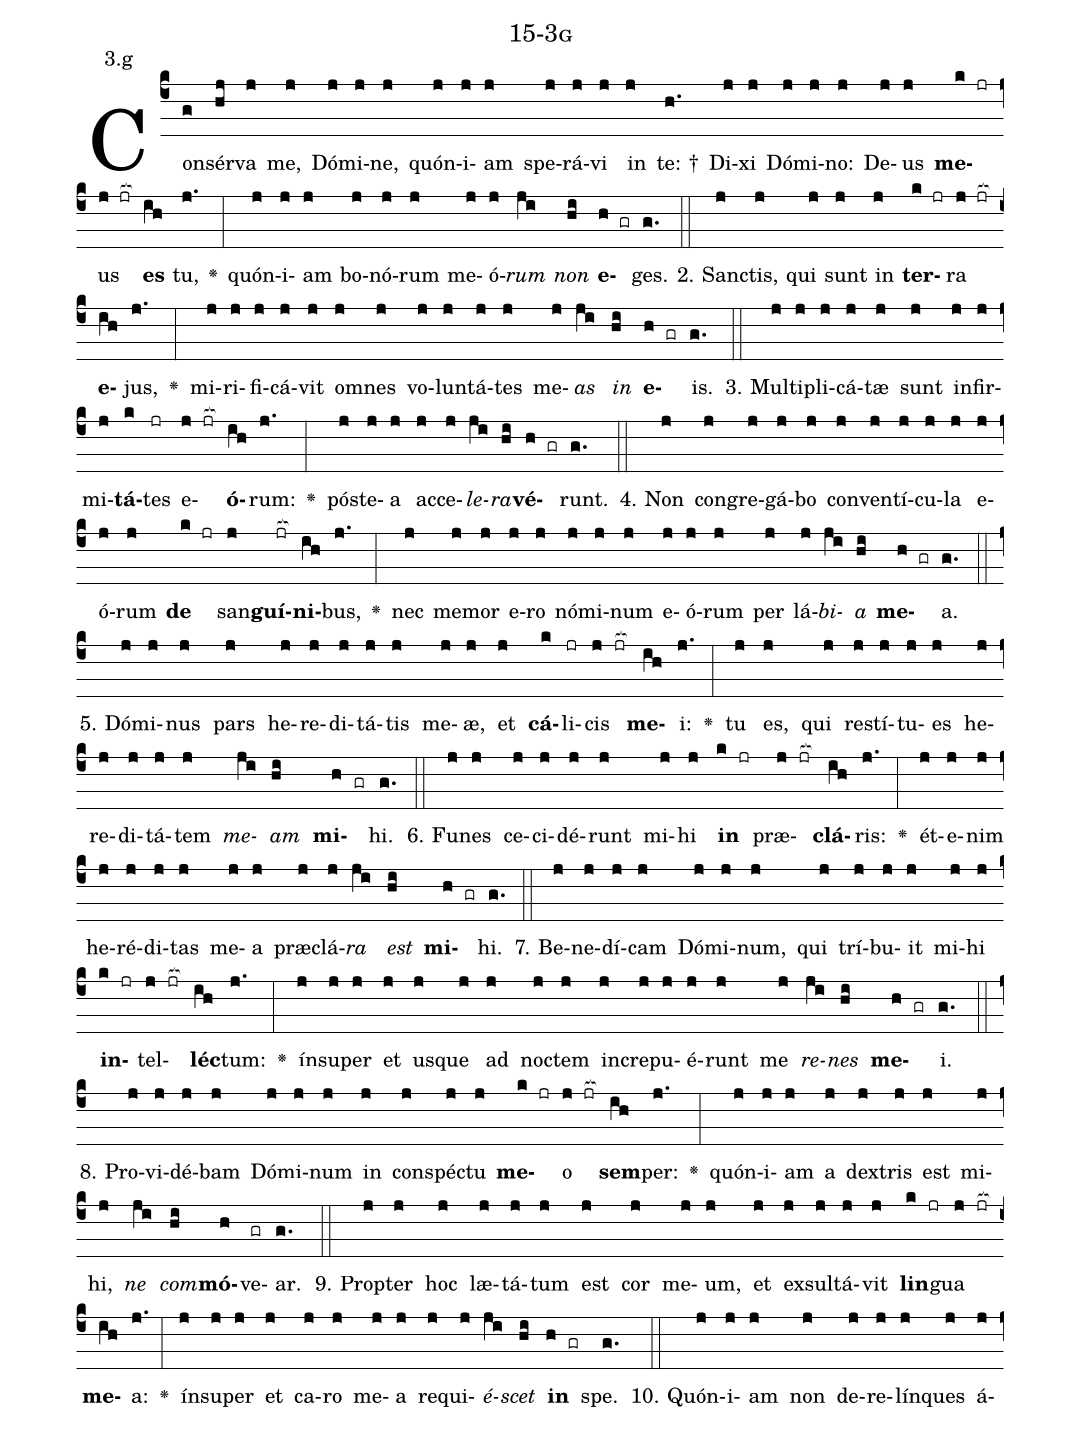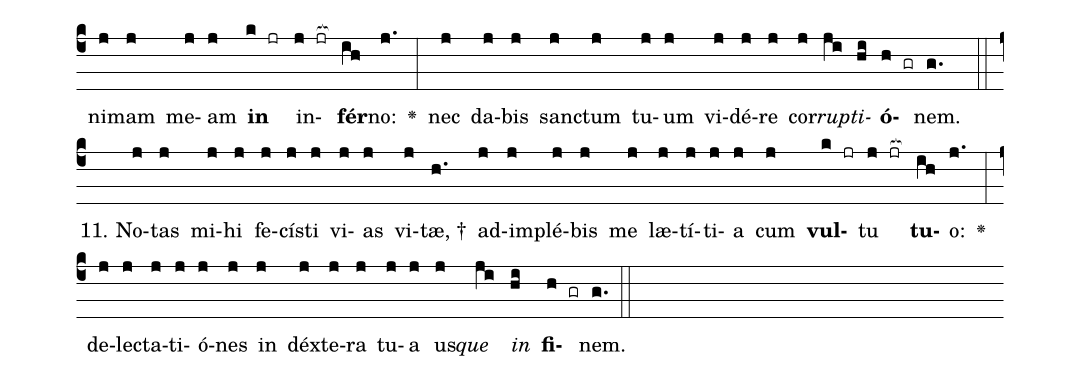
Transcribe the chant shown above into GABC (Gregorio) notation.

name: 15-3g;
annotation: 3.g;
%%
(c4)Con(g)sér(hj)va(j) me,(j) Dó(j)mi(j)ne,(j) quón(j)i(j)am(j) spe(j)rá(j)vi(j) in(j) te: †(h.) Di(j)xi(j) Dó(j)mi(j)no:(j) De(j)us(j) <b>me</b>(k jr)us(j jr[ocb:1{]) <b>es</b>(ih[ocb:0}]) tu,(j.) <v>\greheightstar</v>(:) quón(j)i(j)am(j) bo(j)nó(j)rum(j) me(j)ó(j)<i>rum</i>(ji) <i>non</i>(hi) <b>e</b>(h gr)ges.(g.) (::)
2. Sanc(j)tis,(j) qui(j) sunt(j) in(j) <b>ter</b>(k jr)ra(j jr[ocb:1{]) <b>e</b>(ih[ocb:0}])jus,(j.) <v>\greheightstar</v>(:) mi(j)ri(j)fi(j)cá(j)vit(j) om(j)nes(j) vo(j)lun(j)tá(j)tes(j) me(j)<i>as</i>(ji) <i>in</i>(hi) <b>e</b>(h gr)is.(g.) (::)
3. Mul(j)ti(j)pli(j)cá(j)tæ(j) sunt(j) in(j)fir(j)mi(j)<b>tá</b>(k)tes(jr) e(j jr[ocb:1{])<b>ó</b>(ih[ocb:0}])rum:(j.) <v>\greheightstar</v>(:) póst(j)e(j)a(j) ac(j)ce(j)<i>le</i>(ji)<i>ra</i>(hi)<b>vé</b>(h gr)runt.(g.) (::)
4. Non(j) con(j)gre(j)gá(j)bo(j) con(j)ven(j)tí(j)cu(j)la(j) e(j)ó(j)rum(j) <b>de</b>(k jr) san(j)<b>guí</b>(jr[ocb:1{])<b>ni</b>(ih[ocb:0}])bus,(j.) <v>\greheightstar</v>(:) nec(j) me(j)mor(j) e(j)ro(j) nó(j)mi(j)num(j) e(j)ó(j)rum(j) per(j) lá(j)<i>bi</i>(ji)<i>a</i>(hi) <b>me</b>(h gr)a.(g.) (::)
5. Dó(j)mi(j)nus(j) pars(j) he(j)re(j)di(j)tá(j)tis(j) me(j)æ,(j) et(j) <b>cá</b>(k)li(jr)cis(j jr[ocb:1{]) <b>me</b>(ih[ocb:0}])i:(j.) <v>\greheightstar</v>(:) tu(j) es,(j) qui(j) re(j)stí(j)tu(j)es(j) he(j)re(j)di(j)tá(j)tem(j) <i>me</i>(ji)<i>am</i>(hi) <b>mi</b>(h gr)hi.(g.) (::)
6. Fu(j)nes(j) ce(j)ci(j)dé(j)runt(j) mi(j)hi(j) <b>in</b>(k jr) præ(j jr[ocb:1{])<b>clá</b>(ih[ocb:0}])ris:(j.) <v>\greheightstar</v>(:) ét(j)e(j)nim(j) he(j)ré(j)di(j)tas(j) me(j)a(j) præ(j)clá(j)<i>ra</i>(ji) <i>est</i>(hi) <b>mi</b>(h gr)hi.(g.) (::)
7. Be(j)ne(j)dí(j)cam(j) Dó(j)mi(j)num,(j) qui(j) trí(j)bu(j)it(j) mi(j)hi(j) <b>in</b>(k jr)tel(j jr[ocb:1{])<b>léc</b>(ih[ocb:0}])tum:(j.) <v>\greheightstar</v>(:) ín(j)su(j)per(j) et(j) us(j)que(j) ad(j) noc(j)tem(j) in(j)cre(j)pu(j)é(j)runt(j) me(j) <i>re</i>(ji)<i>nes</i>(hi) <b>me</b>(h gr)i.(g.) (::)
8. Pro(j)vi(j)dé(j)bam(j) Dó(j)mi(j)num(j) in(j) con(j)spéc(j)tu(j) <b>me</b>(k jr)o(j jr[ocb:1{]) <b>sem</b>(ih[ocb:0}])per:(j.) <v>\greheightstar</v>(:) quón(j)i(j)am(j) a(j) dex(j)tris(j) est(j) mi(j)hi,(j) <i>ne</i>(ji) <i>com</i>(hi)<b>mó</b>(h)ve(gr)ar.(g.) (::)
9. Prop(j)ter(j) hoc(j) læ(j)tá(j)tum(j) est(j) cor(j) me(j)um,(j) et(j) ex(j)sul(j)tá(j)vit(j) <b>lin</b>(k jr)gua(j jr[ocb:1{]) <b>me</b>(ih[ocb:0}])a:(j.) <v>\greheightstar</v>(:) ín(j)su(j)per(j) et(j) ca(j)ro(j) me(j)a(j) re(j)qui(j)<i>é</i>(ji)<i>scet</i>(hi) <b>in</b>(h gr) spe.(g.) (::)
10. Quón(j)i(j)am(j) non(j) de(j)re(j)lín(j)ques(j) á(j)ni(j)mam(j) me(j)am(j) <b>in</b>(k jr) in(j jr[ocb:1{])<b>fér</b>(ih[ocb:0}])no:(j.) <v>\greheightstar</v>(:) nec(j) da(j)bis(j) sanc(j)tum(j) tu(j)um(j) vi(j)dé(j)re(j) cor(j)<i>rup</i>(ji)<i>ti</i>(hi)<b>ó</b>(h gr)nem.(g.) (::)
11. No(j)tas(j) mi(j)hi(j) fe(j)cís(j)ti(j) vi(j)as(j) vi(j)tæ, †(h.) ad(j)im(j)plé(j)bis(j) me(j) læ(j)tí(j)ti(j)a(j) cum(j) <b>vul</b>(k jr)tu(j jr[ocb:1{]) <b>tu</b>(ih[ocb:0}])o:(j.) <v>\greheightstar</v>(:) de(j)lec(j)ta(j)ti(j)ó(j)nes(j) in(j) déx(j)te(j)ra(j) tu(j)a(j) us(j)<i>que</i>(ji) <i>in</i>(hi) <b>fi</b>(h gr)nem.(g.) (::)
